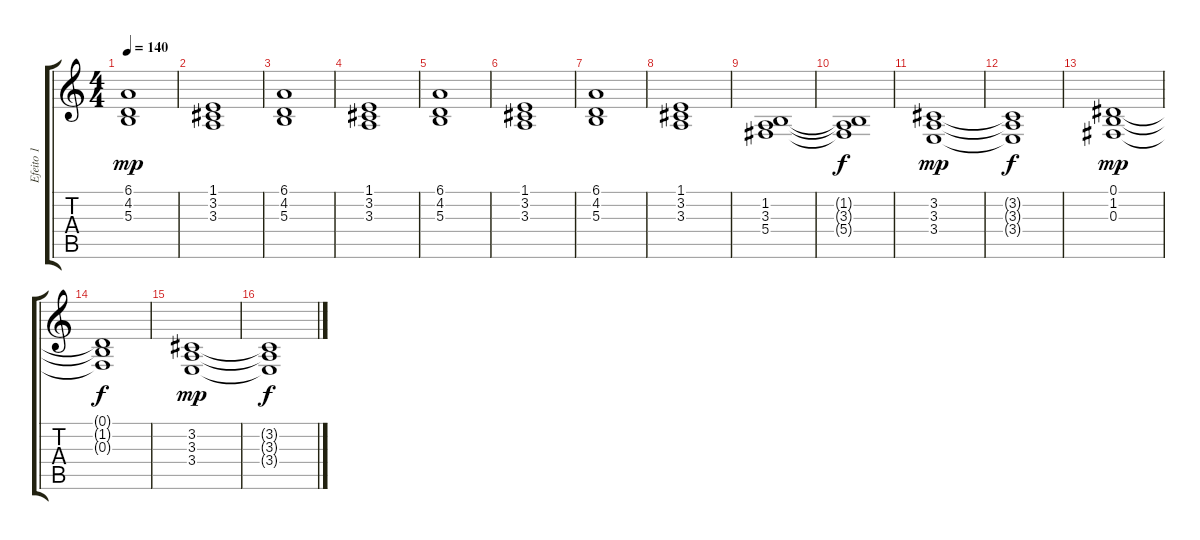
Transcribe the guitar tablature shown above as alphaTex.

\track ("Efeito 1" "Efeito 1") {instrument synthstrings1}
\staff {score tabs}
\tuning (Eb4 Bb3 Gb3 Db3 Ab2 Eb2) {hide}
\ts (4 4)
\tempo 140
\clef g2
\ks c
(6.1 4.2 5.3).1{dy mp} |
(1.1 3.2 3.3).1 |
(6.1 4.2 5.3).1 |
(1.1 3.2 3.3).1 |
(6.1 4.2 5.3).1 |
(1.1 3.2 3.3).1 |
(6.1 4.2 5.3).1 |
(1.1 3.2 3.3).1 |
(1.2 3.3 5.4).1 |
(1.2{t} 3.3{t} 5.4{t}).1{dy f} |
(3.2 3.3 3.4).1{dy mp} |
(3.2{t} 3.3{t} 3.4{t}).1{dy f} |
(0.1 1.2 0.3).1{dy mp} |
(0.1{t} 1.2{t} 0.3{t}).1{dy f} |
(3.2 3.3 3.4).1{dy mp} |
(3.2{t} 3.3{t} 3.4{t}).1{dy f}
